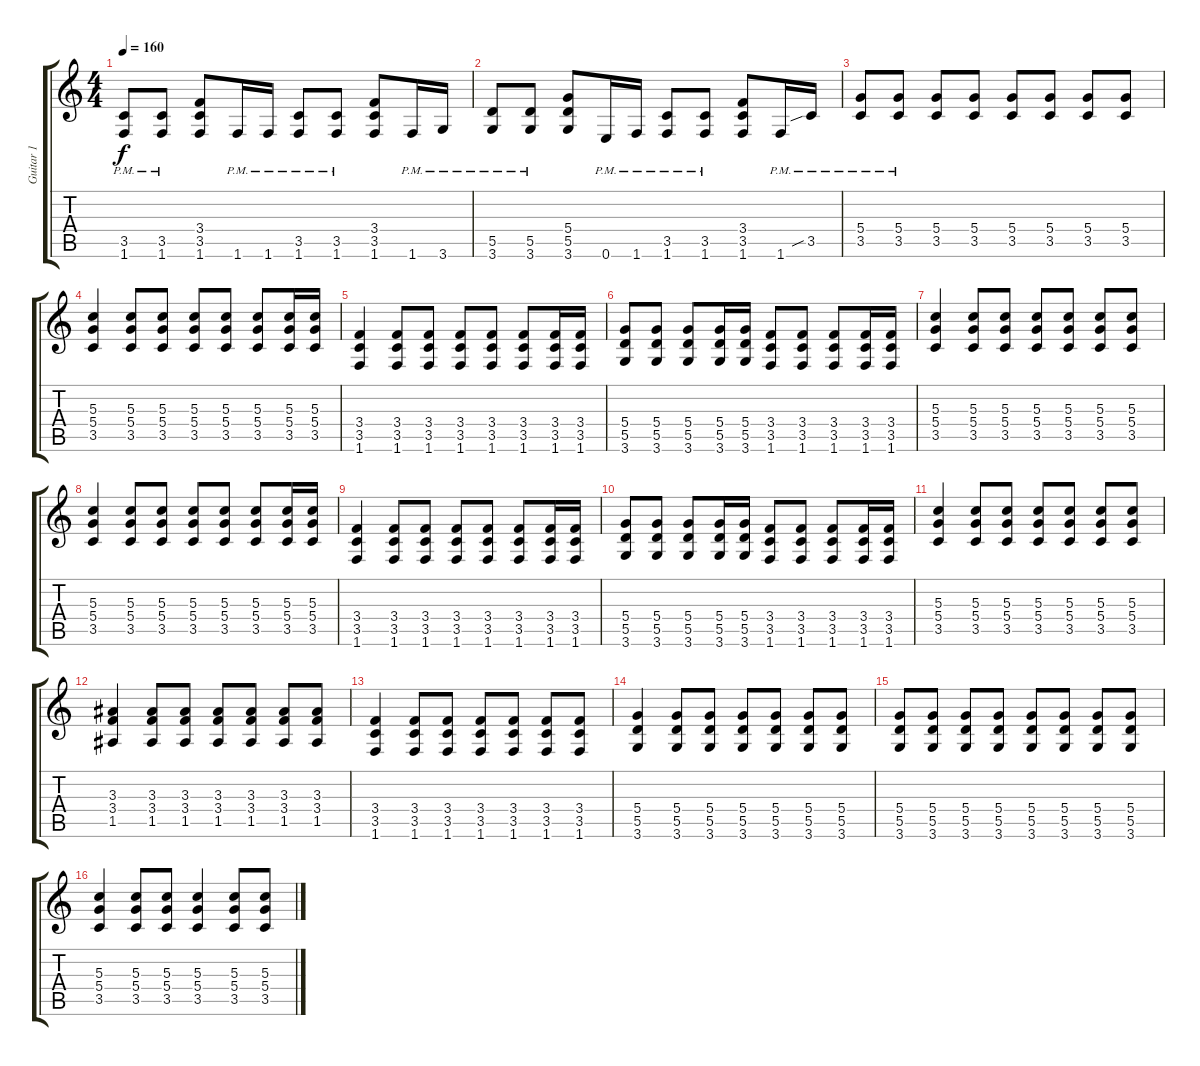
\track ("Guitar 1" "Guitar 1") {instrument distortionguitar}
\staff {score tabs}
\tuning (E4 B3 G3 D3 A2 E2) {hide}
\ts (4 4)
\tempo 160
\clef g2
\ks c
(3.5{pm} 1.6{pm}).8{dy f} (3.5{pm} 1.6{pm}).8 (3.4 3.5 1.6).8 1.6{pm}.16 1.6{pm}.16 (3.5{pm} 1.6{pm}).8 (3.5{pm} 1.6{pm}).8 (3.4 3.5 1.6).8 1.6{pm}.16 3.6{pm}.16 |
(5.5{pm} 3.6{pm}).8 (5.5{pm} 3.6{pm}).8 (5.4 5.5 3.6).8 0.6{pm}.16 1.6{pm}.16 (3.5{pm} 1.6{pm}).8 (3.5{pm} 1.6{pm}).8 (3.4 3.5 1.6).8 1.6{pm}.16 3.5{sib pm}.16 |
(5.4{pm} 3.5{pm}).8 (5.4{pm} 3.5{pm}).8 (5.4 3.5).8 (5.4 3.5).8 (5.4 3.5).8 (5.4 3.5).8 (5.4 3.5).8 (5.4 3.5).8 |
(5.3 5.4 3.5).4 (5.3 5.4 3.5).8 (5.3 5.4 3.5).8 (5.3 5.4 3.5).8 (5.3 5.4 3.5).8 (5.3 5.4 3.5).8 (5.3 5.4 3.5).16 (5.3 5.4 3.5).16 |
(3.4 3.5 1.6).4 (3.4 3.5 1.6).8 (3.4 3.5 1.6).8 (3.4 3.5 1.6).8 (3.4 3.5 1.6).8 (3.4 3.5 1.6).8 (3.4 3.5 1.6).16 (3.4 3.5 1.6).16 |
(5.4 5.5 3.6).8 (5.4 5.5 3.6).8 (5.4 5.5 3.6).8 (5.4 5.5 3.6).16 (5.4 5.5 3.6).16 (3.4 3.5 1.6).8 (3.4 3.5 1.6).8 (3.4 3.5 1.6).8 (3.4 3.5 1.6).16 (3.4 3.5 1.6).16 |
(5.3 5.4 3.5).4 (5.3 5.4 3.5).8 (5.3 5.4 3.5).8 (5.3 5.4 3.5).8 (5.3 5.4 3.5).8 (5.3 5.4 3.5).8 (5.3 5.4 3.5).8 |
(5.3 5.4 3.5).4 (5.3 5.4 3.5).8 (5.3 5.4 3.5).8 (5.3 5.4 3.5).8 (5.3 5.4 3.5).8 (5.3 5.4 3.5).8 (5.3 5.4 3.5).16 (5.3 5.4 3.5).16 |
(3.4 3.5 1.6).4 (3.4 3.5 1.6).8 (3.4 3.5 1.6).8 (3.4 3.5 1.6).8 (3.4 3.5 1.6).8 (3.4 3.5 1.6).8 (3.4 3.5 1.6).16 (3.4 3.5 1.6).16 |
(5.4 5.5 3.6).8 (5.4 5.5 3.6).8 (5.4 5.5 3.6).8 (5.4 5.5 3.6).16 (5.4 5.5 3.6).16 (3.4 3.5 1.6).8 (3.4 3.5 1.6).8 (3.4 3.5 1.6).8 (3.4 3.5 1.6).16 (3.4 3.5 1.6).16 |
(5.3 5.4 3.5).4 (5.3 5.4 3.5).8 (5.3 5.4 3.5).8 (5.3 5.4 3.5).8 (5.3 5.4 3.5).8 (5.3 5.4 3.5).8 (5.3 5.4 3.5).8 |
(3.3 3.4 1.5).4 (3.3 3.4 1.5).8 (3.3 3.4 1.5).8 (3.3 3.4 1.5).8 (3.3 3.4 1.5).8 (3.3 3.4 1.5).8 (3.3 3.4 1.5).8 |
(3.4 3.5 1.6).4 (3.4 3.5 1.6).8 (3.4 3.5 1.6).8 (3.4 3.5 1.6).8 (3.4 3.5 1.6).8 (3.4 3.5 1.6).8 (3.4 3.5 1.6).8 |
(5.4 5.5 3.6).4 (5.4 5.5 3.6).8 (5.4 5.5 3.6).8 (5.4 5.5 3.6).8 (5.4 5.5 3.6).8 (5.4 5.5 3.6).8 (5.4 5.5 3.6).8 |
(5.4 5.5 3.6).8 (5.4 5.5 3.6).8 (5.4 5.5 3.6).8 (5.4 5.5 3.6).8 (5.4 5.5 3.6).8 (5.4 5.5 3.6).8 (5.4 5.5 3.6).8 (5.4 5.5 3.6).8 |
(5.3 5.4 3.5).4 (5.3 5.4 3.5).8 (5.3 5.4 3.5).8 (5.3 5.4 3.5).4 (5.3 5.4 3.5).8 (5.3 5.4 3.5).8
